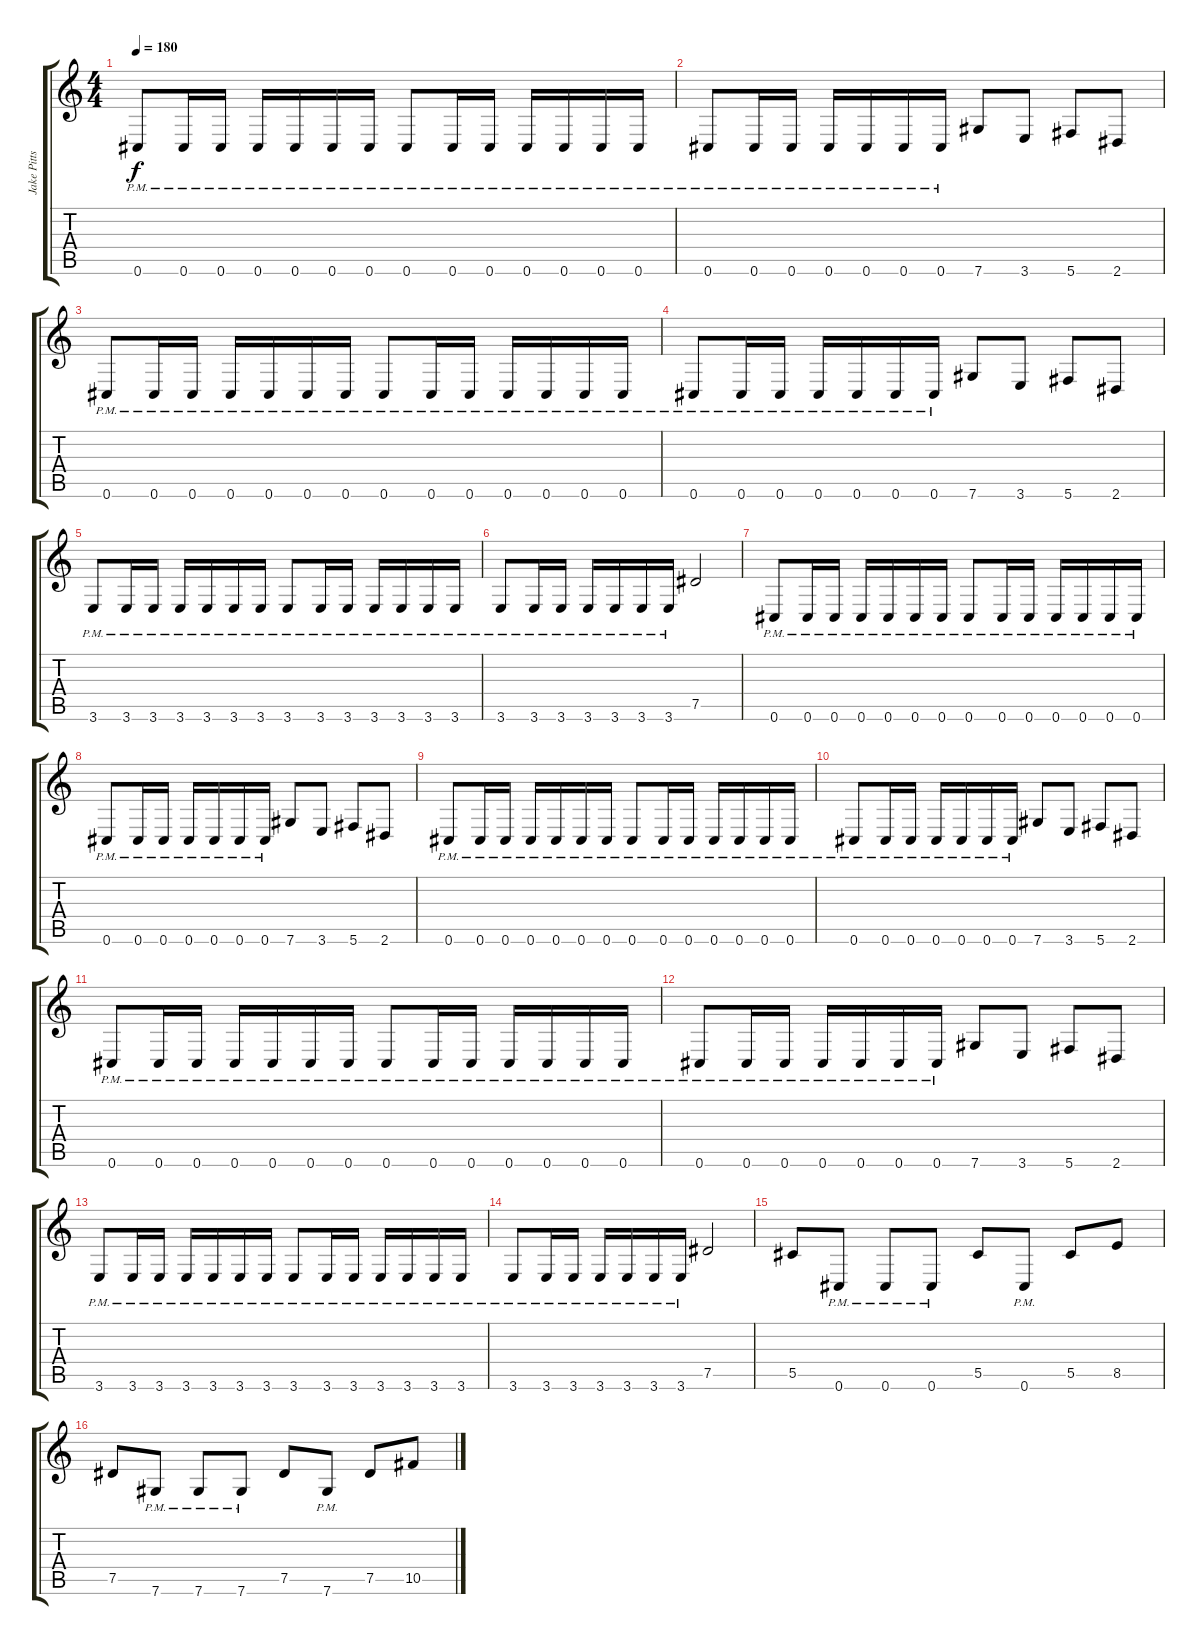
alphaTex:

\track ("Jake Pitts" "Jake Pitts") {instrument distortionguitar}
\staff {score tabs}
\tuning (Eb4 Bb3 Gb3 Db3 Ab2 Db2) {hide}
\ts (4 4)
\tempo 180
\clef g2
\ks c
0.6{pm}.8{dy f} 0.6{pm}.16 0.6{pm}.16 0.6{pm}.16 0.6{pm}.16 0.6{pm}.16 0.6{pm}.16 0.6{pm}.8 0.6{pm}.16 0.6{pm}.16 0.6{pm}.16 0.6{pm}.16 0.6{pm}.16 0.6{pm}.16 |
0.6{pm}.8 0.6{pm}.16 0.6{pm}.16 0.6{pm}.16 0.6{pm}.16 0.6{pm}.16 0.6{pm}.16 7.6.8 3.6.8 5.6.8 2.6.8 |
0.6{pm}.8 0.6{pm}.16 0.6{pm}.16 0.6{pm}.16 0.6{pm}.16 0.6{pm}.16 0.6{pm}.16 0.6{pm}.8 0.6{pm}.16 0.6{pm}.16 0.6{pm}.16 0.6{pm}.16 0.6{pm}.16 0.6{pm}.16 |
0.6{pm}.8 0.6{pm}.16 0.6{pm}.16 0.6{pm}.16 0.6{pm}.16 0.6{pm}.16 0.6{pm}.16 7.6.8 3.6.8 5.6.8 2.6.8 |
3.6{pm}.8 3.6{pm}.16 3.6{pm}.16 3.6{pm}.16 3.6{pm}.16 3.6{pm}.16 3.6{pm}.16 3.6{pm}.8 3.6{pm}.16 3.6{pm}.16 3.6{pm}.16 3.6{pm}.16 3.6{pm}.16 3.6{pm}.16 |
3.6{pm}.8 3.6{pm}.16 3.6{pm}.16 3.6{pm}.16 3.6{pm}.16 3.6{pm}.16 3.6{pm}.16 7.5.2 |
0.6{pm}.8 0.6{pm}.16 0.6{pm}.16 0.6{pm}.16 0.6{pm}.16 0.6{pm}.16 0.6{pm}.16 0.6{pm}.8 0.6{pm}.16 0.6{pm}.16 0.6{pm}.16 0.6{pm}.16 0.6{pm}.16 0.6{pm}.16 |
0.6{pm}.8 0.6{pm}.16 0.6{pm}.16 0.6{pm}.16 0.6{pm}.16 0.6{pm}.16 0.6{pm}.16 7.6.8 3.6.8 5.6.8 2.6.8 |
0.6{pm}.8 0.6{pm}.16 0.6{pm}.16 0.6{pm}.16 0.6{pm}.16 0.6{pm}.16 0.6{pm}.16 0.6{pm}.8 0.6{pm}.16 0.6{pm}.16 0.6{pm}.16 0.6{pm}.16 0.6{pm}.16 0.6{pm}.16 |
0.6{pm}.8 0.6{pm}.16 0.6{pm}.16 0.6{pm}.16 0.6{pm}.16 0.6{pm}.16 0.6{pm}.16 7.6.8 3.6.8 5.6.8 2.6.8 |
0.6{pm}.8 0.6{pm}.16 0.6{pm}.16 0.6{pm}.16 0.6{pm}.16 0.6{pm}.16 0.6{pm}.16 0.6{pm}.8 0.6{pm}.16 0.6{pm}.16 0.6{pm}.16 0.6{pm}.16 0.6{pm}.16 0.6{pm}.16 |
0.6{pm}.8 0.6{pm}.16 0.6{pm}.16 0.6{pm}.16 0.6{pm}.16 0.6{pm}.16 0.6{pm}.16 7.6.8 3.6.8 5.6.8 2.6.8 |
3.6{pm}.8 3.6{pm}.16 3.6{pm}.16 3.6{pm}.16 3.6{pm}.16 3.6{pm}.16 3.6{pm}.16 3.6{pm}.8 3.6{pm}.16 3.6{pm}.16 3.6{pm}.16 3.6{pm}.16 3.6{pm}.16 3.6{pm}.16 |
3.6{pm}.8 3.6{pm}.16 3.6{pm}.16 3.6{pm}.16 3.6{pm}.16 3.6{pm}.16 3.6{pm}.16 7.5.2 |
5.5.8 0.6{pm}.8 0.6{pm}.8 0.6{pm}.8 5.5.8 0.6{pm}.8 5.5.8 8.5.8 |
7.5.8 7.6{pm}.8 7.6{pm}.8 7.6{pm}.8 7.5.8 7.6{pm}.8 7.5.8 10.5.8
